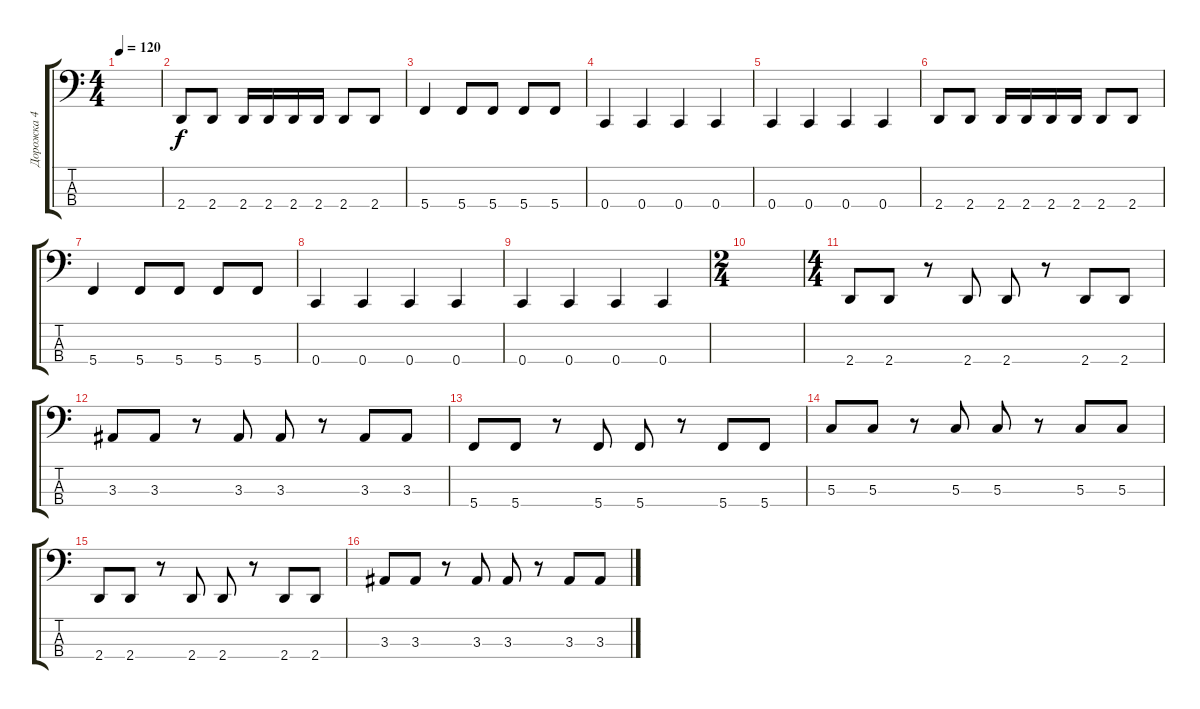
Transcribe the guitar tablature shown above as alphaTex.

\track ("Дорожка 4" "Дорожка 4") {instrument acousticguitarsteel}
\staff {score tabs}
\tuning (F3 C2 G1 C1) {hide}
\ts (4 4)
\tempo 120
\clef f4
\ks c
|
2.4.8 2.4.8 2.4.16 2.4.16 2.4.16 2.4.16 2.4.8 2.4.8 |
5.4.4 5.4.8 5.4.8 5.4.8 5.4.8 |
0.4.4 0.4.4 0.4.4 0.4.4 |
0.4.4 0.4.4 0.4.4 0.4.4 |
2.4.8 2.4.8 2.4.16 2.4.16 2.4.16 2.4.16 2.4.8 2.4.8 |
5.4.4 5.4.8 5.4.8 5.4.8 5.4.8 |
0.4.4 0.4.4 0.4.4 0.4.4 |
0.4.4 0.4.4 0.4.4 0.4.4 |
\ts (2 4)
|
\ts (4 4)
2.4.8 2.4.8 r.8 2.4.8 2.4.8 r.8 2.4.8 2.4.8 |
3.3.8 3.3.8 r.8 3.3.8 3.3.8 r.8 3.3.8 3.3.8 |
5.4.8 5.4.8 r.8 5.4.8 5.4.8 r.8 5.4.8 5.4.8 |
5.3.8 5.3.8 r.8 5.3.8 5.3.8 r.8 5.3.8 5.3.8 |
2.4.8 2.4.8 r.8 2.4.8 2.4.8 r.8 2.4.8 2.4.8 |
3.3.8 3.3.8 r.8 3.3.8 3.3.8 r.8 3.3.8 3.3.8
